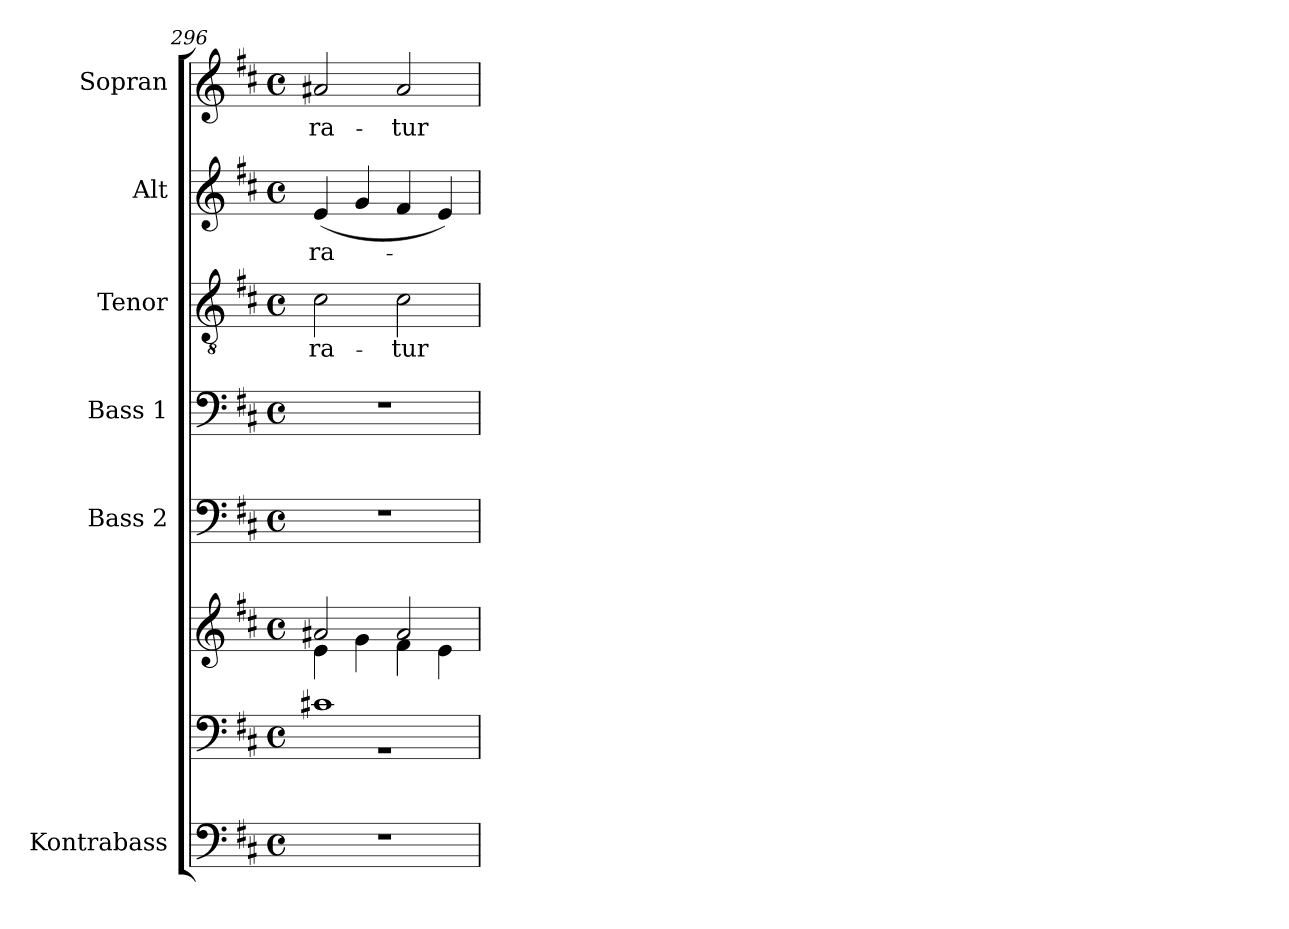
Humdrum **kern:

**kern	**kern	**kern	**kern	**kern	**kern	**text	**kern	**text	**kern	**text
*part7	*part6	*part6	*part5	*part4	*part3	*part3	*part2	*part2	*part1	*part1
*staff8	*staff7	*staff6	*staff5	*staff4	*staff3	*staff3	*staff2	*staff2	*staff1	*staff1
*I"Kontrabass	*	*	*I"Bass 2	*I"Bass 1	*I"Tenor	*	*I"Alt	*	*I"Sopran	*
*I'Kb.	*	*	*I'B. 2	*I'B. 1	*I'T.	*	*I'A.	*	*I'S.	*
!!LO:PB:g=z
*clefF4	*clefF4	*clefG2	*clefF4	*clefF4	*clefGv2	*	*clefG2	*	*clefG2	*
*ITrd7c12	*	*	*	*	*	*	*	*	*	*
*k[f#c#]	*k[f#c#]	*k[f#c#]	*k[f#c#]	*k[f#c#]	*k[f#c#]	*	*k[f#c#]	*	*k[f#c#]	*
*D:	*D:	*D:	*D:	*D:	*D:	*	*D:	*	*D:	*
*M4/4	*M4/4	*M4/4	*M4/4	*M4/4	*M4/4	*	*M4/4	*	*M4/4	*
*met(c)	*met(c)	*met(c)	*met(c)	*met(c)	*met(c)	*	*met(c)	*	*met(c)	*
=296	=296	=296	=296	=296	=296	=296	=296	=296	=296	=296
*	*^	*^	*	*	*	*	*	*	*	*
!	!	!	!	!	!	!	!	!LO:LY:b	!	!LO:LY:b	!	!LO:LY:b
1r	1c#X	1rBB	2a#X/	4e\	1r	1r	2c#\	-ra-	(<4e/	-ra-	2a#X/	-ra-
.	.	.	.	4g\	.	.	.	.	4g/	.	.	.
!	!	!	!	!	!	!	!	!LO:LY:b	!	!	!	!LO:LY:b
.	.	.	2a#/	4f#\	.	.	2c#\	-tur	4f#/	.	2a#/	-tur
.	.	.	.	4e\	.	.	.	.	4e/)	.	.	.
*	*v	*v	*	*	*	*	*	*	*	*	*	*
*	*	*v	*v	*	*	*	*	*	*	*	*
=	=	=	=	=	=	=	=	=	=	=
*-	*-	*-	*-	*-	*-	*-	*-	*-	*-	*-
